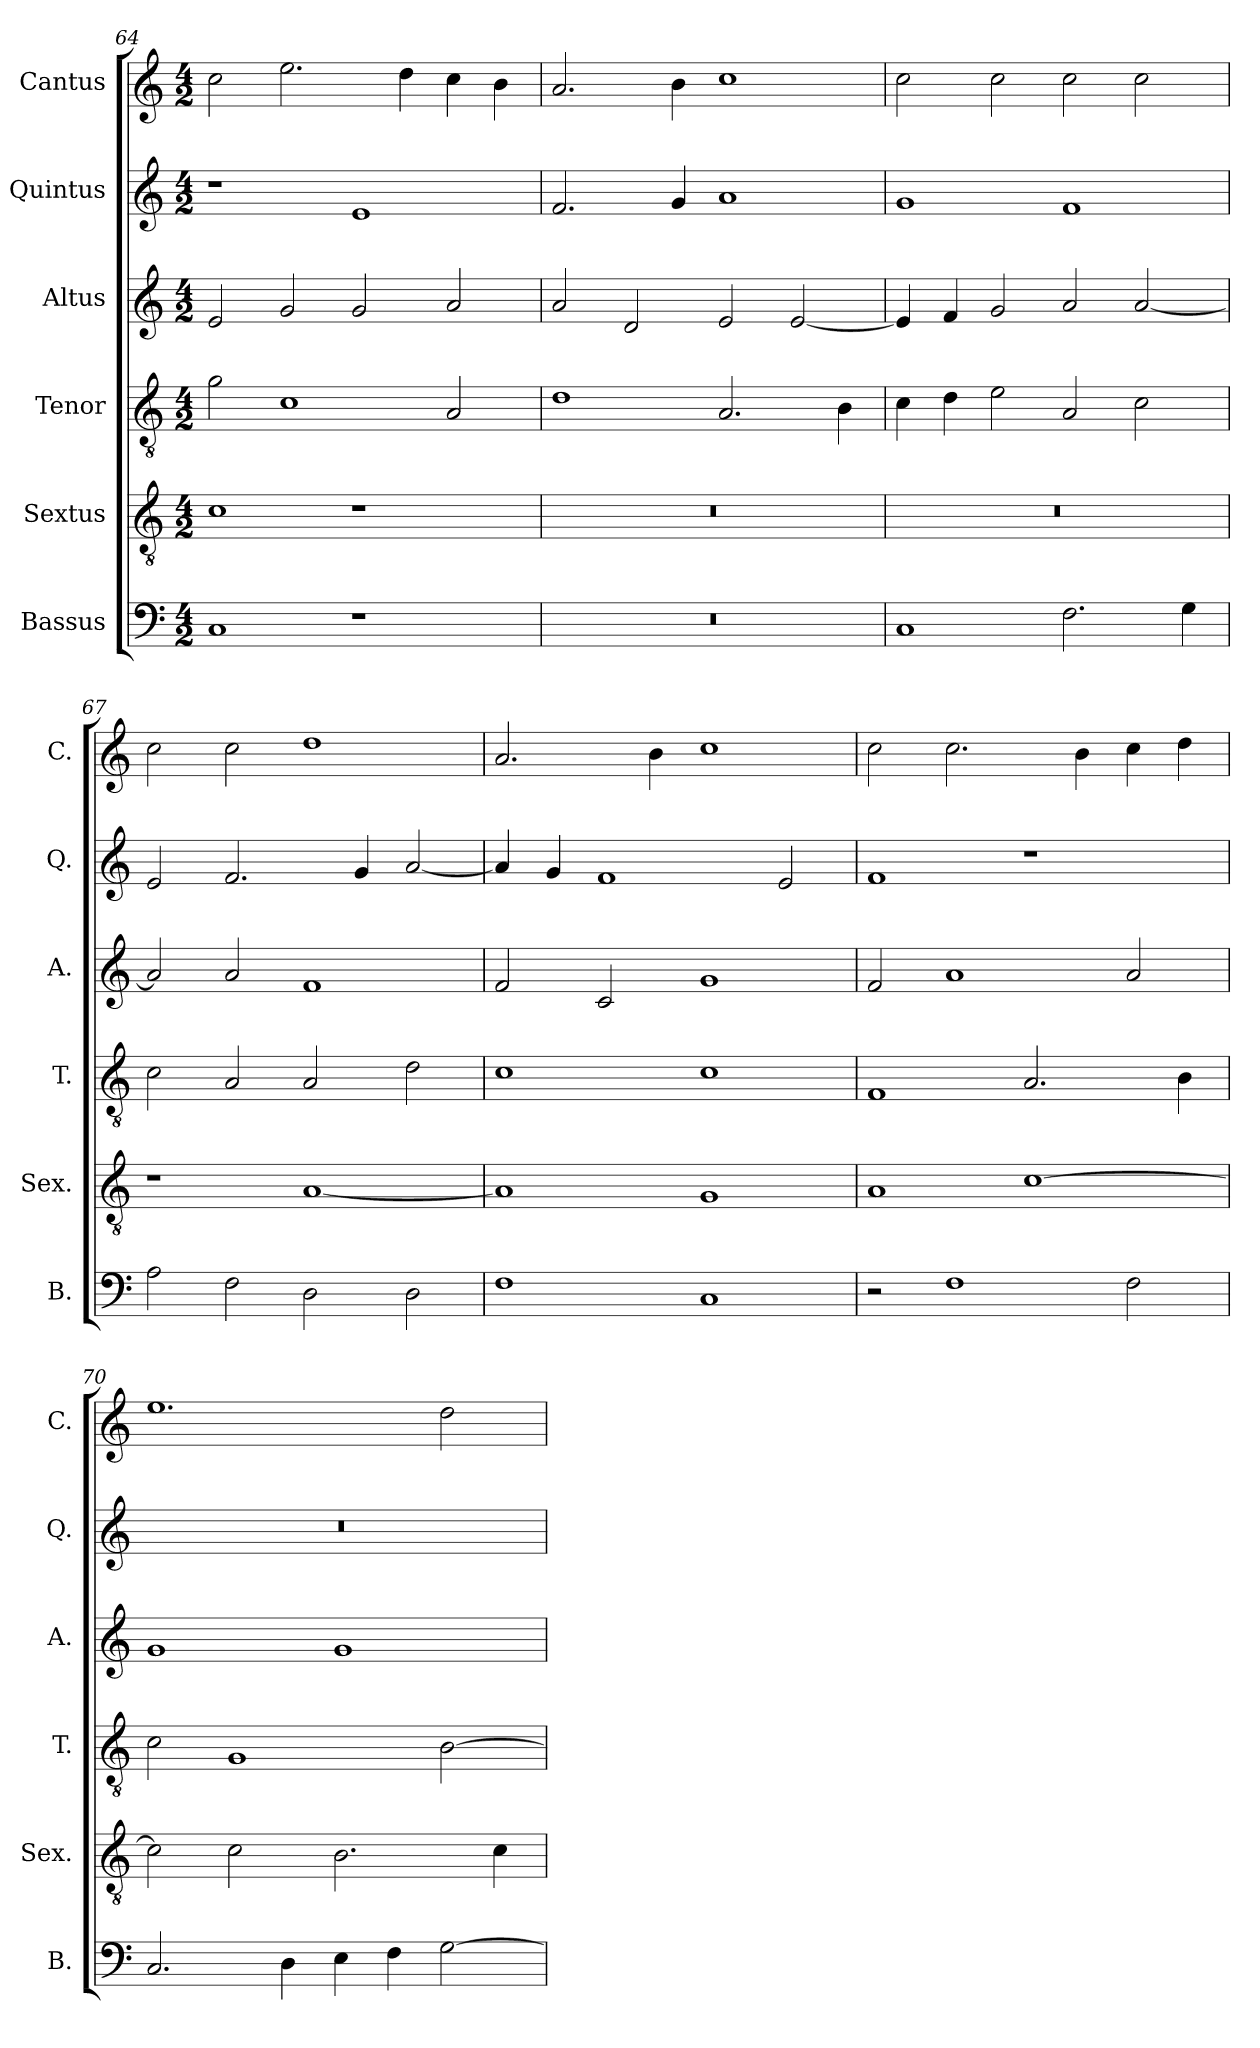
**kern	**kern	**kern	**kern	**kern	**kern
*part6	*part5	*part4	*part3	*part2	*part1
*staff6	*staff5	*staff4	*staff3	*staff2	*staff1
*I"Bassus	*I"Sextus	*I"Tenor	*I"Altus	*I"Quintus	*I"Cantus
*I'B.	*I'Sex.	*I'T.	*I'A.	*I'Q.	*I'C.
*clefF4	*clefGv2	*clefGv2	*clefG2	*clefG2	*clefG2
*k[]	*k[]	*k[]	*k[]	*k[]	*k[]
*M4/2	*M4/2	*M4/2	*M4/2	*M4/2	*M4/2
=64	=64	=64	=64	=64	=64
1C	1c	2g\	2e/	1r	2cc\
.	.	1c	2g/	.	2.ee\
1r	1r	.	2g/	1e	.
.	.	.	.	.	4dd\
.	.	2A/	2a/	.	4cc\
.	.	.	.	.	4b\
=65	=65	=65	=65	=65	=65
0r	0r	1d	2a/	2.f/	2.a/
.	.	.	2d/	.	.
.	.	.	.	4g/	4b\
.	.	2.A/	2e/	1a	1cc
.	.	.	[2e/	.	.
.	.	4B\	.	.	.
=66	=66	=66	=66	=66	=66
1C	0r	4c\	4e/]	1g	2cc\
.	.	4d\	4f/	.	.
.	.	2e\	2g/	.	2cc\
2.F\	.	2A/	2a/	1f	2cc\
.	.	2c\	[2a/	.	2cc\
4G\	.	.	.	.	.
=67	=67	=67	=67	=67	=67
2A\	1r	2c\	2a/]	2e/	2cc\
2F\	.	2A/	2a/	2.f/	2cc\
2D\	[1A	2A/	1f	.	1dd
.	.	.	.	4g/	.
2D\	.	2d\	.	[2a/	.
=68	=68	=68	=68	=68	=68
1F	1A]	1c	2f/	4a/]	2.a/
.	.	.	.	4g/	.
.	.	.	2c/	1f	.
.	.	.	.	.	4b\
1C	1G	1c	1g	.	1cc
.	.	.	.	2e/	.
!!LO:PB:g=z
=69	=69	=69	=69	=69	=69
2r	1A	1F	2f/	1f	2cc\
1F	.	.	1a	.	2.cc\
.	[1c	2.A/	.	1r	.
.	.	.	.	.	4b\
2F\	.	.	2a/	.	4cc\
.	.	4B\	.	.	4dd\
=70	=70	=70	=70	=70	=70
2.C/	2c\]	2c\	1g	0r	1.ee
.	2c\	1G	.	.	.
4D\	.	.	.	.	.
4E\	2.B\	.	1g	.	.
4F\	.	.	.	.	.
[2G\	.	[2B\	.	.	2dd\
.	4c\	.	.	.	.
=	=	=	=	=	=
*-	*-	*-	*-	*-	*-
